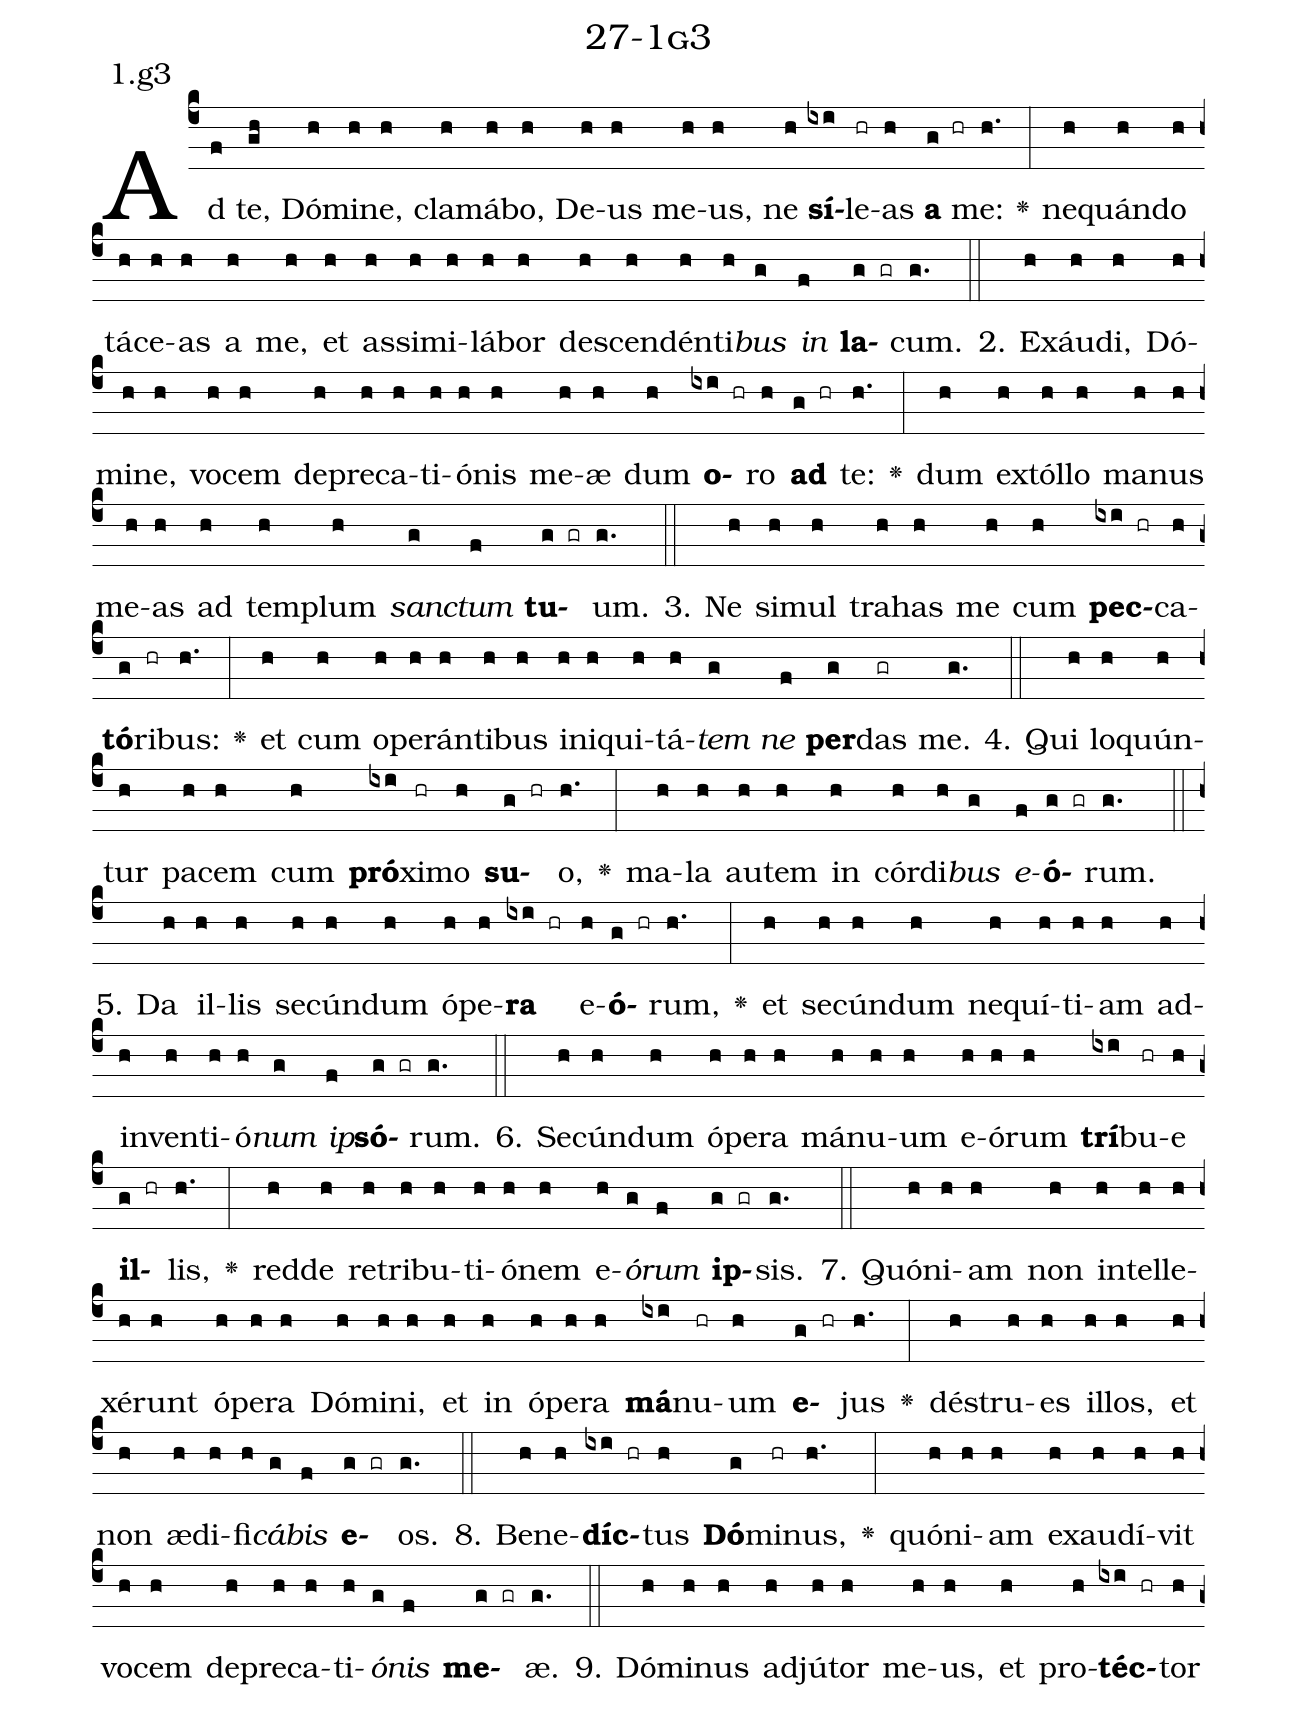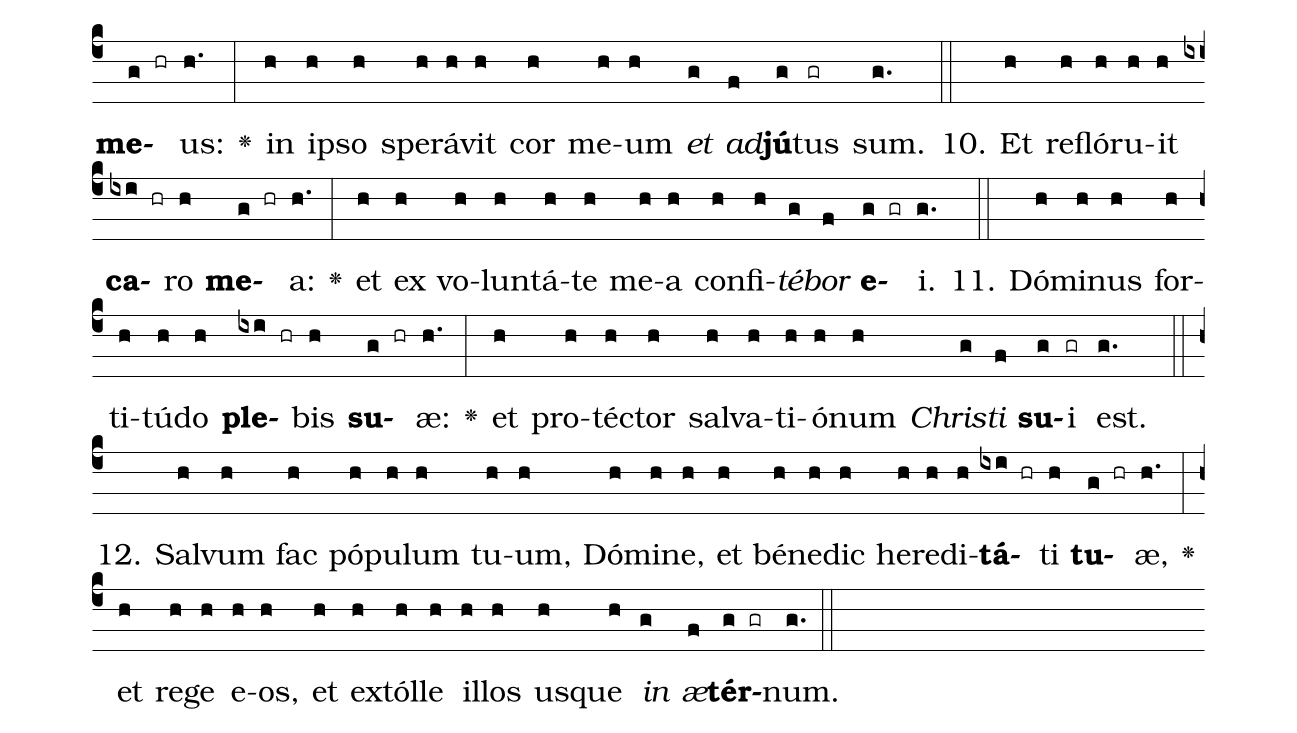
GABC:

name: 27-1g3;
annotation: 1.g3;
%%
(c4)Ad(f) te,(gh) Dó(h)mi(h)ne,(h) cla(h)má(h)bo,(h) De(h)us(h) me(h)us,(h) ne(h) <b>sí</b>(ixi)le(hr)as(h) <b>a</b>(g hr) me:(h.) <v>\greheightstar</v>(:) ne(h)quán(h)do(h) tá(h)ce(h)as(h) a(h) me,(h) et(h) as(h)si(h)mi(h)lá(h)bor(h) de(h)scen(h)dén(h)ti(h)<i>bus</i>(g) <i>in</i>(f) <b>la</b>(g gr)cum.(g.) (::)
2. Ex(h)áu(h)di,(h) Dó(h)mi(h)ne,(h) vo(h)cem(h) de(h)pre(h)ca(h)ti(h)ó(h)nis(h) me(h)æ(h) dum(h) <b>o</b>(ixi hr)ro(h) <b>ad</b>(g hr) te:(h.) <v>\greheightstar</v>(:) dum(h) ex(h)tól(h)lo(h) ma(h)nus(h) me(h)as(h) ad(h) tem(h)plum(h) <i>sanc</i>(g)<i>tum</i>(f) <b>tu</b>(g gr)um.(g.) (::)
3. Ne(h) si(h)mul(h) tra(h)has(h) me(h) cum(h) <b>pec</b>(ixi hr)ca(h)<b>tó</b>(g)ri(hr)bus:(h.) <v>\greheightstar</v>(:) et(h) cum(h) o(h)pe(h)rán(h)ti(h)bus(h) in(h)i(h)qui(h)tá(h)<i>tem</i>(g) <i>ne</i>(f) <b>per</b>(g)das(gr) me.(g.) (::)
4. Qui(h) lo(h)quún(h)tur(h) pa(h)cem(h) cum(h) <b>pró</b>(ixi)xi(hr)mo(h) <b>su</b>(g hr)o,(h.) <v>\greheightstar</v>(:) ma(h)la(h) au(h)tem(h) in(h) cór(h)di(h)<i>bus</i>(g) <i>e</i>(f)<b>ó</b>(g gr)rum.(g.) (::)
5. Da(h) il(h)lis(h) se(h)cún(h)dum(h) ó(h)pe(h)<b>ra</b>(ixi hr) e(h)<b>ó</b>(g hr)rum,(h.) <v>\greheightstar</v>(:) et(h) se(h)cún(h)dum(h) ne(h)quí(h)ti(h)am(h) ad(h)in(h)ven(h)ti(h)ó(h)<i>num</i>(g) <i>ip</i>(f)<b>só</b>(g gr)rum.(g.) (::)
6. Se(h)cún(h)dum(h) ó(h)pe(h)ra(h) má(h)nu(h)um(h) e(h)ó(h)rum(h) <b>trí</b>(ixi)bu(hr)e(h) <b>il</b>(g hr)lis,(h.) <v>\greheightstar</v>(:) red(h)de(h) re(h)tri(h)bu(h)ti(h)ó(h)nem(h) e(h)<i>ó</i>(g)<i>rum</i>(f) <b>ip</b>(g gr)sis.(g.) (::)
7. Quón(h)i(h)am(h) non(h) in(h)tel(h)le(h)xé(h)runt(h) ó(h)pe(h)ra(h) Dó(h)mi(h)ni,(h) et(h) in(h) ó(h)pe(h)ra(h) <b>má</b>(ixi)nu(hr)um(h) <b>e</b>(g hr)jus(h.) <v>\greheightstar</v>(:) dé(h)stru(h)es(h) il(h)los,(h) et(h) non(h) æ(h)di(h)fi(h)<i>cá</i>(g)<i>bis</i>(f) <b>e</b>(g gr)os.(g.) (::)
8. Be(h)ne(h)<b>díc</b>(ixi hr)tus(h) <b>Dó</b>(g)mi(hr)nus,(h.) <v>\greheightstar</v>(:) quón(h)i(h)am(h) ex(h)au(h)dí(h)vit(h) vo(h)cem(h) de(h)pre(h)ca(h)ti(h)<i>ó</i>(g)<i>nis</i>(f) <b>me</b>(g gr)æ.(g.) (::)
9. Dó(h)mi(h)nus(h) ad(h)jú(h)tor(h) me(h)us,(h) et(h) pro(h)<b>téc</b>(ixi hr)tor(h) <b>me</b>(g hr)us:(h.) <v>\greheightstar</v>(:) in(h) ip(h)so(h) spe(h)rá(h)vit(h) cor(h) me(h)um(h) <i>et</i>(g) <i>ad</i>(f)<b>jú</b>(g)tus(gr) sum.(g.) (::)
10. Et(h) re(h)fló(h)ru(h)it(h) <b>ca</b>(ixi hr)ro(h) <b>me</b>(g hr)a:(h.) <v>\greheightstar</v>(:) et(h) ex(h) vo(h)lun(h)tá(h)te(h) me(h)a(h) con(h)fi(h)<i>té</i>(g)<i>bor</i>(f) <b>e</b>(g gr)i.(g.) (::)
11. Dó(h)mi(h)nus(h) for(h)ti(h)tú(h)do(h) <b>ple</b>(ixi hr)bis(h) <b>su</b>(g hr)æ:(h.) <v>\greheightstar</v>(:) et(h) pro(h)téc(h)tor(h) sal(h)va(h)ti(h)ó(h)num(h) <i>Chris</i>(g)<i>ti</i>(f) <b>su</b>(g)i(gr) est.(g.) (::)
12. Sal(h)vum(h) fac(h) pó(h)pu(h)lum(h) tu(h)um,(h) Dó(h)mi(h)ne,(h) et(h) bé(h)ne(h)dic(h) he(h)re(h)di(h)<b>tá</b>(ixi hr)ti(h) <b>tu</b>(g hr)æ,(h.) <v>\greheightstar</v>(:) et(h) re(h)ge(h) e(h)os,(h) et(h) ex(h)tól(h)le(h) il(h)los(h) us(h)que(h) <i>in</i>(g) <i>æ</i>(f)<b>tér</b>(g gr)num.(g.) (::)
